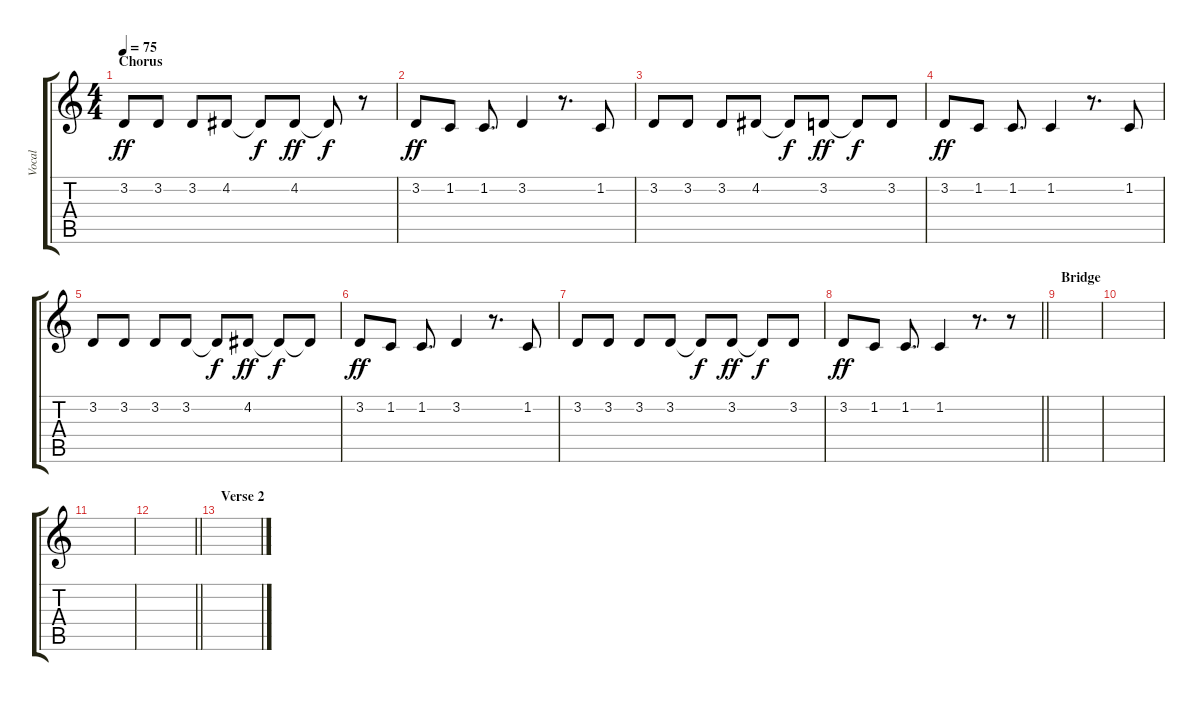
\track ("Vocal" "Vocal") {instrument sopranosax}
\staff {score tabs}
\tuning (E4 B3 G3 D3 A2 E2) {hide}
\ts (4 4)
\section ("" "Chorus")
\tempo 75
\clef g2
\ks c
3.2.8{dy ff} 3.2.8 3.2.8 4.2.8 4.2{t}.8{dy f} 4.2.8{dy ff} 4.2{t}.8{dy f} r.8 |
3.2.8{dy ff} 1.2.8 1.2.8{d} 3.2.4 r.8{d} 1.2.8 |
3.2.8 3.2.8 3.2.8 4.2.8 4.2{t}.8{dy f} 3.2.8{dy ff} 3.2{t}.8{dy f} 3.2.8 |
3.2.8{dy ff} 1.2.8 1.2.8{d} 1.2.4 r.8{d} 1.2.8 |
3.2.8 3.2.8 3.2.8 3.2.8 3.2{t}.8{dy f} 4.2.8{dy ff} 4.2{t}.8{dy f} 4.2{t}.8 |
3.2.8{dy ff} 1.2.8 1.2.8{d} 3.2.4 r.8{d} 1.2.8 |
3.2.8 3.2.8 3.2.8 3.2.8 3.2{t}.8{dy f} 3.2.8{dy ff} 3.2{t}.8{dy f} 3.2.8 |
\barLineRight lightlight
3.2.8{dy ff} 1.2.8 1.2.8{d} 1.2.4 r.8{d} r.8 |
\section ("" "Bridge")
|
|
|
\barLineRight lightlight
|
\section ("" "Verse 2")
